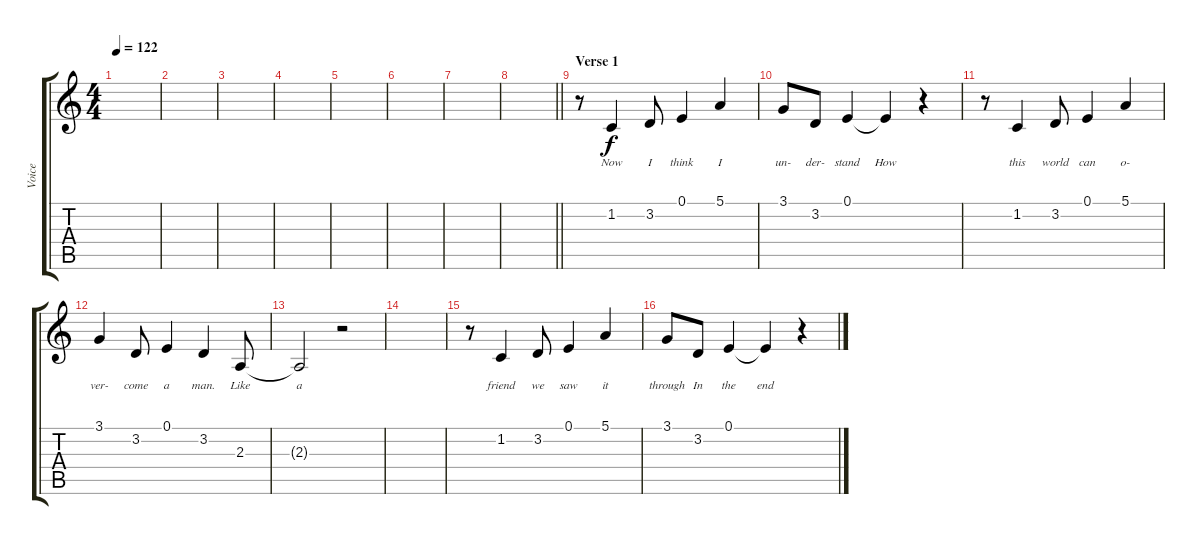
\track ("Voice" "Voice") {instrument bassoon}
\staff {score tabs}
\tuning (E4 B3 G3 D3 A2 E2) {hide}
\ts (4 4)
\tempo 122
\clef g2
\ks c
|
|
|
|
|
|
|
\barLineRight lightlight
|
\section ("" "Verse 1")
r.8 1.2.4{lyrics (0 "Now") lyrics (1 "") lyrics (2 "") lyrics (3 "") lyrics (4 "")} 3.2.8{lyrics (0 "I") lyrics (1 "") lyrics (2 "") lyrics (3 "") lyrics (4 "")} 0.1.4{lyrics (0 "think") lyrics (1 "") lyrics (2 "") lyrics (3 "") lyrics (4 "")} 5.1.4{lyrics (0 "I") lyrics (1 "") lyrics (2 "") lyrics (3 "") lyrics (4 "")} |
3.1.8{lyrics (0 "un-") lyrics (1 "") lyrics (2 "") lyrics (3 "") lyrics (4 "")} 3.2.8{lyrics (0 "der-") lyrics (1 "") lyrics (2 "") lyrics (3 "") lyrics (4 "")} 0.1.4{lyrics (0 "stand") lyrics (1 "") lyrics (2 "") lyrics (3 "") lyrics (4 "")} 0.1{t}.4{lyrics (0 "How") lyrics (1 "") lyrics (2 "") lyrics (3 "") lyrics (4 "")} r.4 |
r.8 1.2.4{lyrics (0 "this") lyrics (1 "") lyrics (2 "") lyrics (3 "") lyrics (4 "")} 3.2.8{lyrics (0 "world") lyrics (1 "") lyrics (2 "") lyrics (3 "") lyrics (4 "")} 0.1.4{lyrics (0 "can") lyrics (1 "") lyrics (2 "") lyrics (3 "") lyrics (4 "")} 5.1.4{lyrics (0 "o-") lyrics (1 "") lyrics (2 "") lyrics (3 "") lyrics (4 "")} |
3.1.4{lyrics (0 "ver-") lyrics (1 "") lyrics (2 "") lyrics (3 "") lyrics (4 "")} 3.2.8{lyrics (0 "come") lyrics (1 "") lyrics (2 "") lyrics (3 "") lyrics (4 "")} 0.1.4{lyrics (0 "a") lyrics (1 "") lyrics (2 "") lyrics (3 "") lyrics (4 "")} 3.2.4{lyrics (0 "man.") lyrics (1 "") lyrics (2 "") lyrics (3 "") lyrics (4 "")} 2.3.8{lyrics (0 "Like") lyrics (1 "") lyrics (2 "") lyrics (3 "") lyrics (4 "")} |
2.3{t}.2{lyrics (0 "a") lyrics (1 "") lyrics (2 "") lyrics (3 "") lyrics (4 "")} r.2 |
|
r.8 1.2.4{lyrics (0 "friend") lyrics (1 "") lyrics (2 "") lyrics (3 "") lyrics (4 "")} 3.2.8{lyrics (0 "we") lyrics (1 "") lyrics (2 "") lyrics (3 "") lyrics (4 "")} 0.1.4{lyrics (0 "saw") lyrics (1 "") lyrics (2 "") lyrics (3 "") lyrics (4 "")} 5.1.4{lyrics (0 "it") lyrics (1 "") lyrics (2 "") lyrics (3 "") lyrics (4 "")} |
3.1.8{lyrics (0 "through") lyrics (1 "") lyrics (2 "") lyrics (3 "") lyrics (4 "")} 3.2.8{lyrics (0 "In") lyrics (1 "") lyrics (2 "") lyrics (3 "") lyrics (4 "")} 0.1.4{lyrics (0 "the") lyrics (1 "") lyrics (2 "") lyrics (3 "") lyrics (4 "")} 0.1{t}.4{lyrics (0 "end") lyrics (1 "") lyrics (2 "") lyrics (3 "") lyrics (4 "")} r.4
